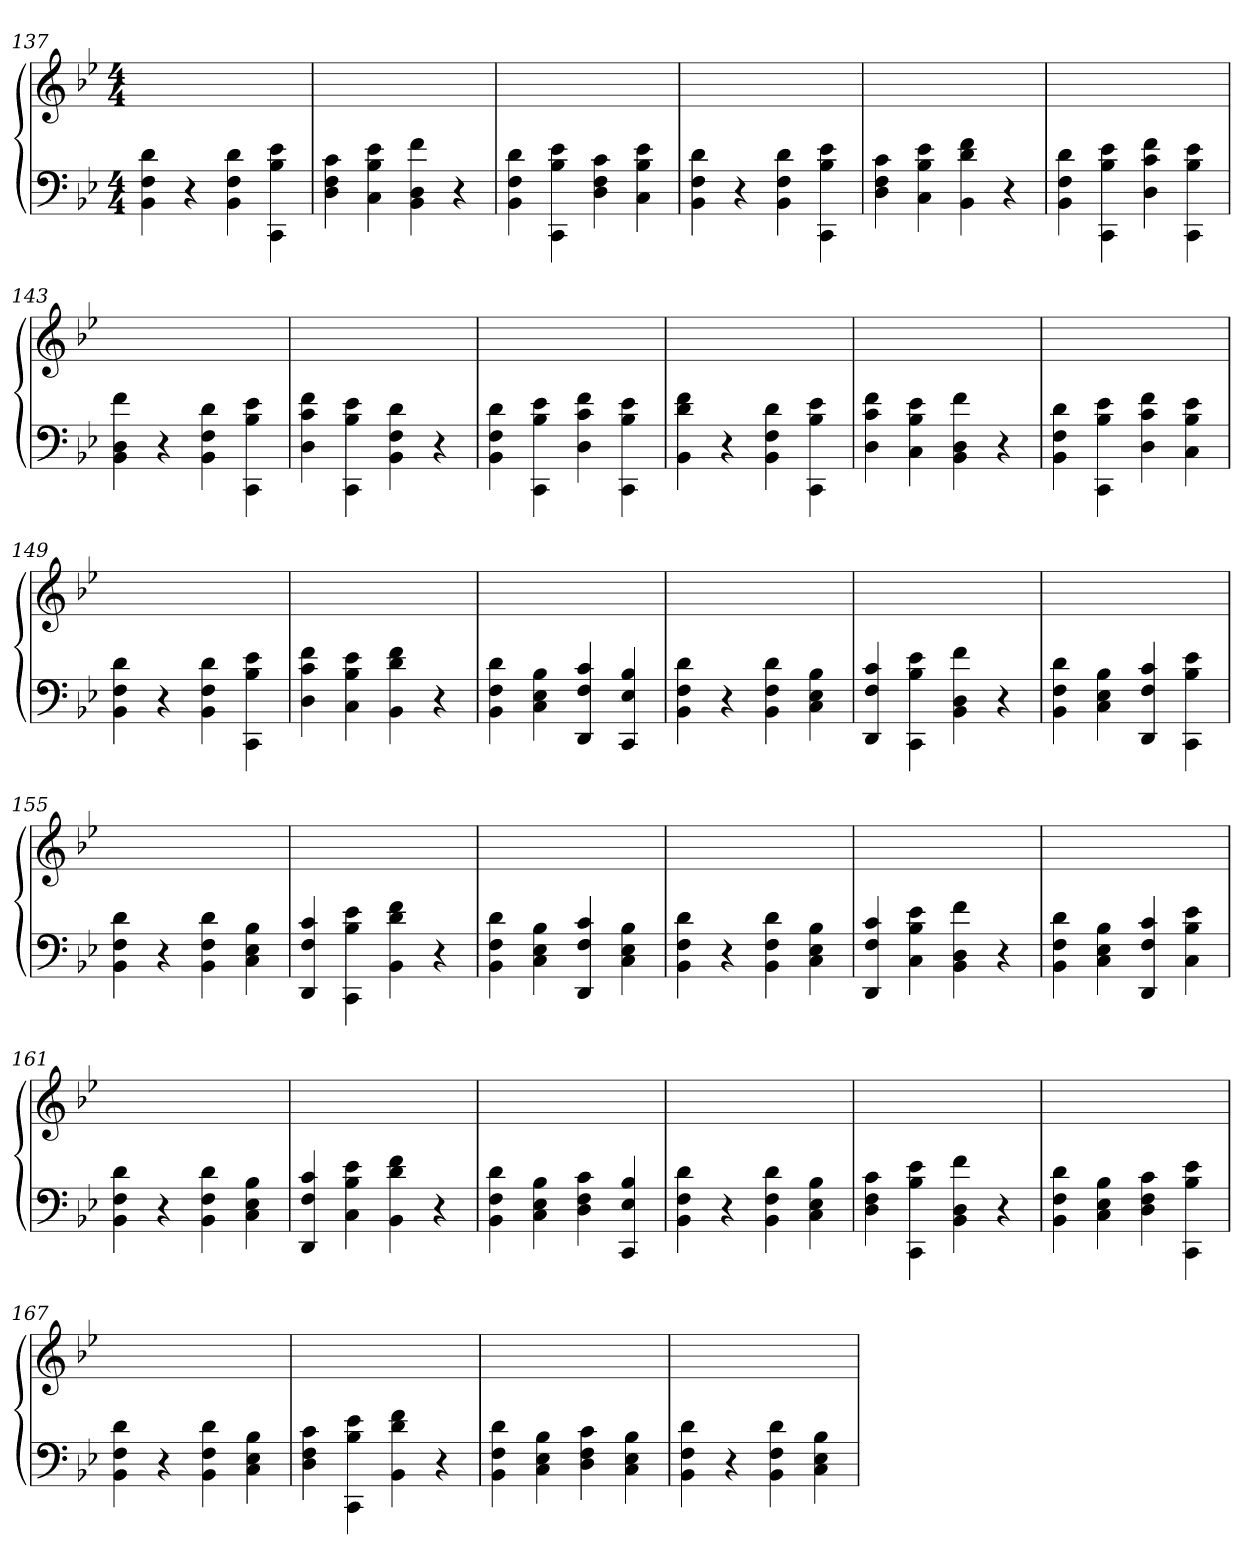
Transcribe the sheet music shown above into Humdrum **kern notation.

**kern	**kern
*part2	*part1
*staff2	*staff1
*clefF4	*clefG2
*k[b-e-]	*k[b-e-]
*B-:	*B-:
*M4/4	*M4/4
=137	=137
4BB- 4F 4d	1ryy
4r	.
4BB- 4F 4d	.
4CC 4B- 4e-	.
=138	=138
4D 4F 4c	1ryy
4C 4B- 4e-	.
4BB- 4D 4f	.
4r	.
=139	=139
4BB- 4F 4d	1ryy
4CC 4B- 4e-	.
4D 4F 4c	.
4C 4B- 4e-	.
=140	=140
4BB- 4F 4d	1ryy
4r	.
4BB- 4F 4d	.
4CC 4B- 4e-	.
=141	=141
4D 4F 4c	1ryy
4C 4B- 4e-	.
4BB- 4d 4f	.
4r	.
=142	=142
4BB- 4F 4d	1ryy
4CC 4B- 4e-	.
4D 4c 4f	.
4CC 4B- 4e-	.
=143	=143
4BB- 4D 4f	1ryy
4r	.
4BB- 4F 4d	.
4CC 4B- 4e-	.
=144	=144
4D 4c 4f	1ryy
4CC 4B- 4e-	.
4BB- 4F 4d	.
4r	.
=145	=145
4BB- 4F 4d	1ryy
4CC 4B- 4e-	.
4D 4c 4f	.
4CC 4B- 4e-	.
=146	=146
4BB- 4d 4f	1ryy
4r	.
4BB- 4F 4d	.
4CC 4B- 4e-	.
=147	=147
4D 4c 4f	1ryy
4C 4B- 4e-	.
4BB- 4D 4f	.
4r	.
=148	=148
4BB- 4F 4d	1ryy
4CC 4B- 4e-	.
4D 4c 4f	.
4C 4B- 4e-	.
=149	=149
4BB- 4F 4d	1ryy
4r	.
4BB- 4F 4d	.
4CC 4B- 4e-	.
=150	=150
4D 4c 4f	1ryy
4C 4B- 4e-	.
4BB- 4d 4f	.
4r	.
=151	=151
4BB- 4F 4d	1ryy
4C 4E- 4B-	.
4DD 4F 4c	.
4CC 4E- 4B-	.
=152	=152
4BB- 4F 4d	1ryy
4r	.
4BB- 4F 4d	.
4C 4E- 4B-	.
=153	=153
4DD 4F 4c	1ryy
4CC 4B- 4e-	.
4BB- 4D 4f	.
4r	.
=154	=154
4BB- 4F 4d	1ryy
4C 4E- 4B-	.
4DD 4F 4c	.
4CC 4B- 4e-	.
=155	=155
4BB- 4F 4d	1ryy
4r	.
4BB- 4F 4d	.
4C 4E- 4B-	.
=156	=156
4DD 4F 4c	1ryy
4CC 4B- 4e-	.
4BB- 4d 4f	.
4r	.
=157	=157
4BB- 4F 4d	1ryy
4C 4E- 4B-	.
4DD 4F 4c	.
4C 4E- 4B-	.
=158	=158
4BB- 4F 4d	1ryy
4r	.
4BB- 4F 4d	.
4C 4E- 4B-	.
=159	=159
4DD 4F 4c	1ryy
4C 4B- 4e-	.
4BB- 4D 4f	.
4r	.
=160	=160
4BB- 4F 4d	1ryy
4C 4E- 4B-	.
4DD 4F 4c	.
4C 4B- 4e-	.
=161	=161
4BB- 4F 4d	1ryy
4r	.
4BB- 4F 4d	.
4C 4E- 4B-	.
=162	=162
4DD 4F 4c	1ryy
4C 4B- 4e-	.
4BB- 4d 4f	.
4r	.
=163	=163
4BB- 4F 4d	1ryy
4C 4E- 4B-	.
4D 4F 4c	.
4CC 4E- 4B-	.
=164	=164
4BB- 4F 4d	1ryy
4r	.
4BB- 4F 4d	.
4C 4E- 4B-	.
=165	=165
4D 4F 4c	1ryy
4CC 4B- 4e-	.
4BB- 4D 4f	.
4r	.
=166	=166
4BB- 4F 4d	1ryy
4C 4E- 4B-	.
4D 4F 4c	.
4CC 4B- 4e-	.
=167	=167
4BB- 4F 4d	1ryy
4r	.
4BB- 4F 4d	.
4C 4E- 4B-	.
=168	=168
4D 4F 4c	1ryy
4CC 4B- 4e-	.
4BB- 4d 4f	.
4r	.
=169	=169
4BB- 4F 4d	1ryy
4C 4E- 4B-	.
4D 4F 4c	.
4C 4E- 4B-	.
=170	=170
4BB- 4F 4d	1ryy
4r	.
4BB- 4F 4d	.
4C 4E- 4B-	.
=	=
*-	*-
